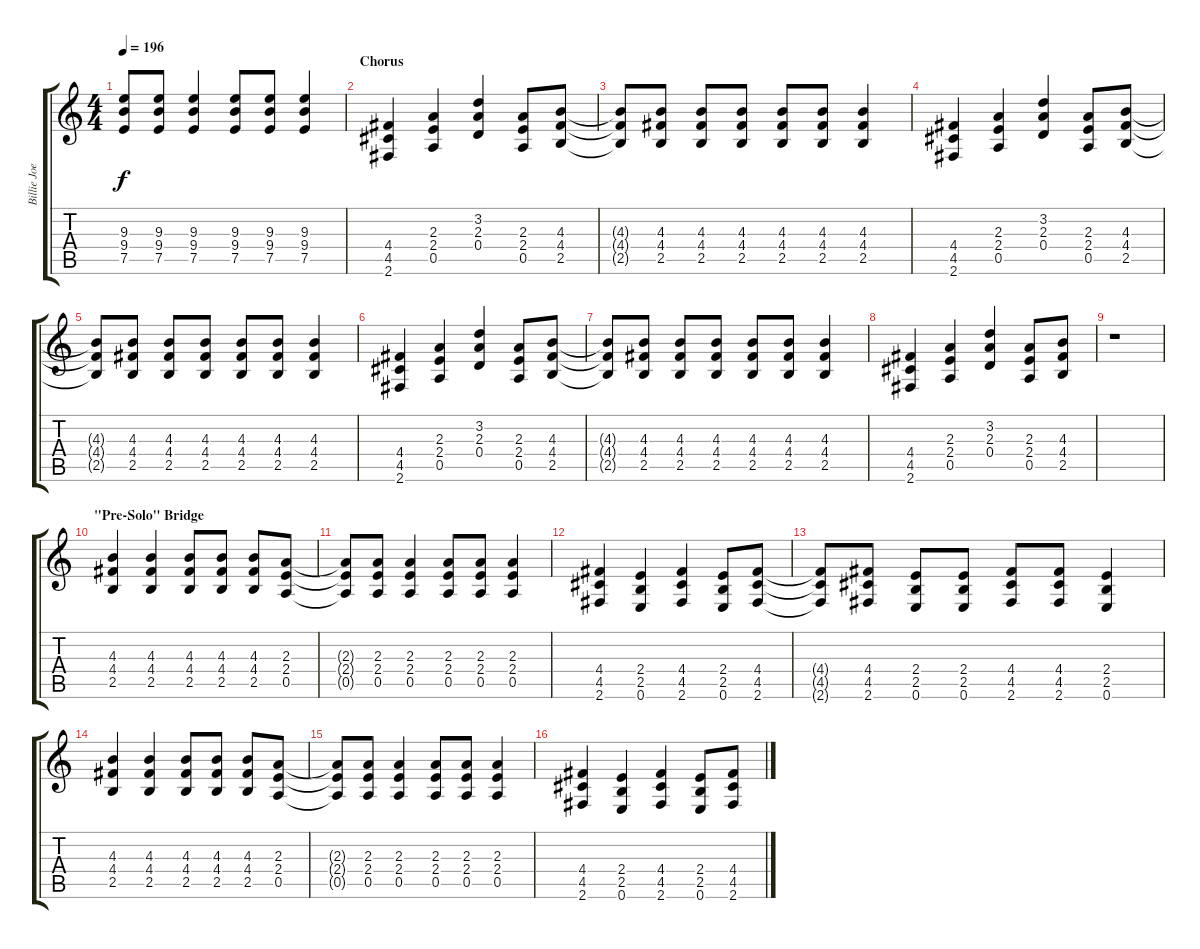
\track ("Billie Joe Armstrong (Guitar)" "Billie Joe") {instrument overdrivenguitar}
\staff {score tabs}
\tuning (E4 B3 G3 D3 A2 E2) {hide}
\ts (4 4)
\tempo 196
\clef g2
\ks c
(9.3{t} 9.4{t} 7.5{t}).8{dy f} (9.3 9.4 7.5).8 (9.3 9.4 7.5).4 (9.3 9.4 7.5).8 (9.3 9.4 7.5).8 (9.3 9.4 7.5).4 |
\section ("" "Chorus")
(4.4 4.5 2.6).4 (2.3 2.4 0.5).4 (3.2 2.3 0.4).4 (2.3 2.4 0.5).8 (4.3 4.4 2.5).8 |
(4.3{t} 4.4{t} 2.5{t}).8 (4.3 4.4 2.5).8 (4.3 4.4 2.5).8 (4.3 4.4 2.5).8 (4.3 4.4 2.5).8 (4.3 4.4 2.5).8 (4.3 4.4 2.5).4 |
(4.4 4.5 2.6).4 (2.3 2.4 0.5).4 (3.2 2.3 0.4).4 (2.3 2.4 0.5).8 (4.3 4.4 2.5).8 |
(4.3{t} 4.4{t} 2.5{t}).8 (4.3 4.4 2.5).8 (4.3 4.4 2.5).8 (4.3 4.4 2.5).8 (4.3 4.4 2.5).8 (4.3 4.4 2.5).8 (4.3 4.4 2.5).4 |
(4.4 4.5 2.6).4 (2.3 2.4 0.5).4 (3.2 2.3 0.4).4 (2.3 2.4 0.5).8 (4.3 4.4 2.5).8 |
(4.3{t} 4.4{t} 2.5{t}).8 (4.3 4.4 2.5).8 (4.3 4.4 2.5).8 (4.3 4.4 2.5).8 (4.3 4.4 2.5).8 (4.3 4.4 2.5).8 (4.3 4.4 2.5).4 |
(4.4 4.5 2.6).4 (2.3 2.4 0.5).4 (3.2 2.3 0.4).4 (2.3 2.4 0.5).8 (4.3 4.4 2.5).8 |
r.1 |
\section ("" "\"Pre-Solo\" Bridge")
(4.3 4.4 2.5).4 (4.3 4.4 2.5).4 (4.3 4.4 2.5).8 (4.3 4.4 2.5).8 (4.3 4.4 2.5).8 (2.3 2.4 0.5).8 |
(2.3{t} 2.4{t} 0.5{t}).8 (2.3 2.4 0.5).8 (2.3 2.4 0.5).4 (2.3 2.4 0.5).8 (2.3 2.4 0.5).8 (2.3 2.4 0.5).4 |
(4.4 4.5 2.6).4 (2.4 2.5 0.6).4 (4.4 4.5 2.6).4 (2.4 2.5 0.6).8 (4.4 4.5 2.6).8 |
(4.4{t} 4.5{t} 2.6{t}).8 (4.4 4.5 2.6).8 (2.4 2.5 0.6).8 (2.4 2.5 0.6).8 (4.4 4.5 2.6).8 (4.4 4.5 2.6).8 (2.4 2.5 0.6).4 |
(4.3 4.4 2.5).4 (4.3 4.4 2.5).4 (4.3 4.4 2.5).8 (4.3 4.4 2.5).8 (4.3 4.4 2.5).8 (2.3 2.4 0.5).8 |
(2.3{t} 2.4{t} 0.5{t}).8 (2.3 2.4 0.5).8 (2.3 2.4 0.5).4 (2.3 2.4 0.5).8 (2.3 2.4 0.5).8 (2.3 2.4 0.5).4 |
(4.4 4.5 2.6).4 (2.4 2.5 0.6).4 (4.4 4.5 2.6).4 (2.4 2.5 0.6).8 (4.4 4.5 2.6).8
